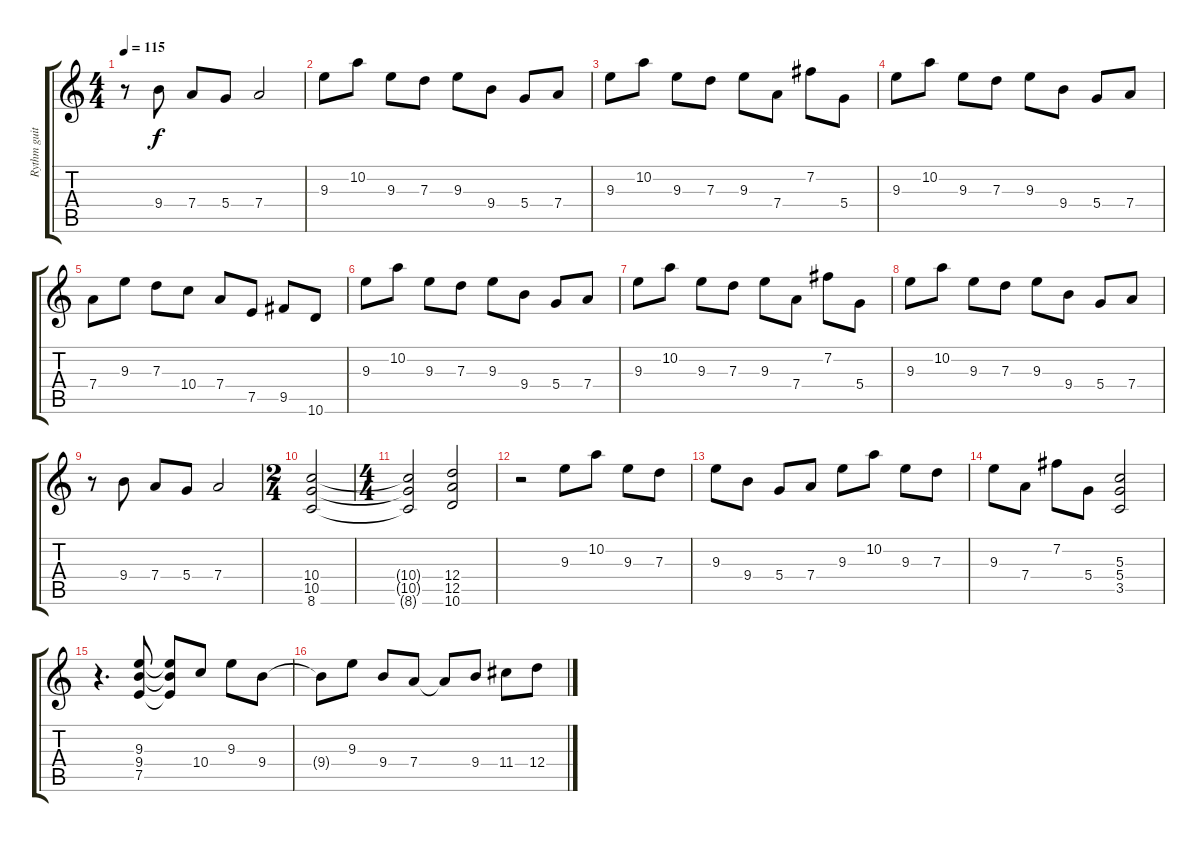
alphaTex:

\track ("Rythm guitar" "Rythm guit") {instrument electricguitarclean}
\staff {score tabs}
\tuning (E4 B3 G3 D3 A2 E2) {hide}
\ts (4 4)
\tempo 115
\clef g2
\ks c
r.8{dy f} 9.4.8 7.4.8 5.4.8 7.4.2 |
9.3.8 10.2.8 9.3.8 7.3.8 9.3.8 9.4.8 5.4.8 7.4.8 |
9.3.8 10.2.8 9.3.8 7.3.8 9.3.8 7.4.8 7.2.8 5.4.8 |
9.3.8 10.2.8 9.3.8 7.3.8 9.3.8 9.4.8 5.4.8 7.4.8 |
7.4.8 9.3.8 7.3.8 10.4.8 7.4.8 7.5.8 9.5.8 10.6.8 |
9.3.8 10.2.8 9.3.8 7.3.8 9.3.8 9.4.8 5.4.8 7.4.8 |
9.3.8 10.2.8 9.3.8 7.3.8 9.3.8 7.4.8 7.2.8 5.4.8 |
9.3.8 10.2.8 9.3.8 7.3.8 9.3.8 9.4.8 5.4.8 7.4.8 |
r.8 9.4.8 7.4.8 5.4.8 7.4.2 |
\ts (2 4)
(10.4 10.5 8.6).2 |
\ts (4 4)
(10.4{t} 10.5{t} 8.6{t}).2 (12.4 12.5 10.6).2 |
r.2 9.3.8 10.2.8 9.3.8 7.3.8 |
9.3.8 9.4.8 5.4.8 7.4.8 9.3.8 10.2.8 9.3.8 7.3.8 |
9.3.8 7.4.8 7.2.8 5.4.8 (5.3 5.4 3.5).2 |
r.4{d} (9.3 9.4 7.5).8 (9.3{t} 9.4{t} 7.5{t}).8 10.4.8 9.3.8 9.4.8 |
9.4{t}.8 9.3.8 9.4.8 7.4.8 7.4{t}.8 9.4.8 11.4.8 12.4.8
